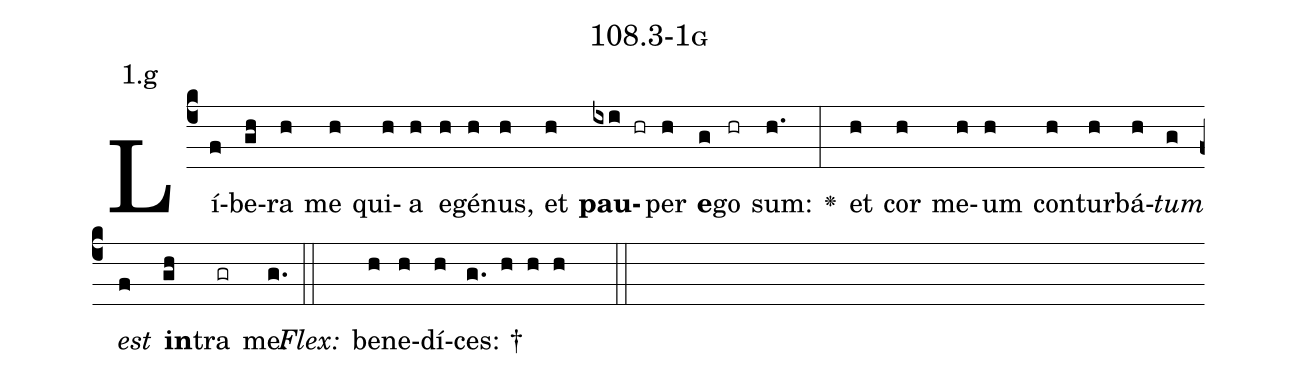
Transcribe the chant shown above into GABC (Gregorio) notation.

name: 108.3-1g;
annotation: 1.g;
%%
(c4)Lí(f)be(gh)ra(h) me(h) qui(h)a(h) e(h)gé(h)nus,(h) et(h) <b>pau</b>(ixi hr)per(h) <b>e</b>(g)go(hr) sum:(h.) <v>\greheightstar</v>(:) et(h) cor(h) me(h)um(h) con(h)tur(h)bá(h)<i>tum</i>(g) <i>est</i>(f) <b>in</b>(gh)tra(gr) me.(g.) (::)
<i>Flex:</i>()  be(h)ne(h)dí(h)ces: †(g. h h h  ::)

%E(h) u(h) o(g) u(f) a(gh) e.(g.) (::)
